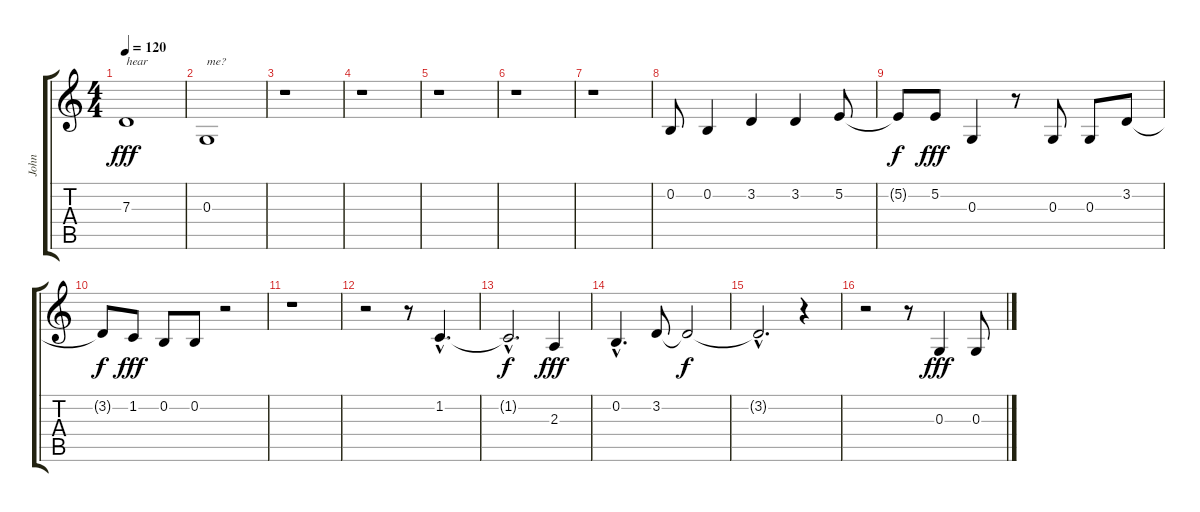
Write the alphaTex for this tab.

\track ("John" "John") {instrument synthbrass2}
\staff {score tabs}
\tuning (E4 B3 G3 D3 A2 E2) {hide}
\ts (4 4)
\tempo 120
\clef g2
\ks c
7.3.1{txt "hear" dy fff} |
0.3.1{txt "me?"} |
r.1 |
r.1 |
r.1 |
r.1 |
r.1 |
0.2.8 0.2.4 3.2.4 3.2.4 5.2.8 |
5.2{t}.8{dy f} 5.2.8{dy fff} 0.3.4 r.8 0.3.8 0.3.8 3.2.8 |
3.2{t}.8{dy f} 1.2.8{dy fff} 0.2.8 0.2.8 r.2 |
r.1 |
r.2 r.8 1.2{hac}.4{d} |
1.2{hac t}.2{d dy f} 2.3.4{dy fff} |
0.2{hac}.4{d} 3.2.8 3.2{t}.2{dy f} |
3.2{hac t}.2{d volume 14} r.4{volume 12} |
r.2{volume 10} r.8{volume 8} 0.3.4{dy fff volume 6} 0.3.8{volume 4}
